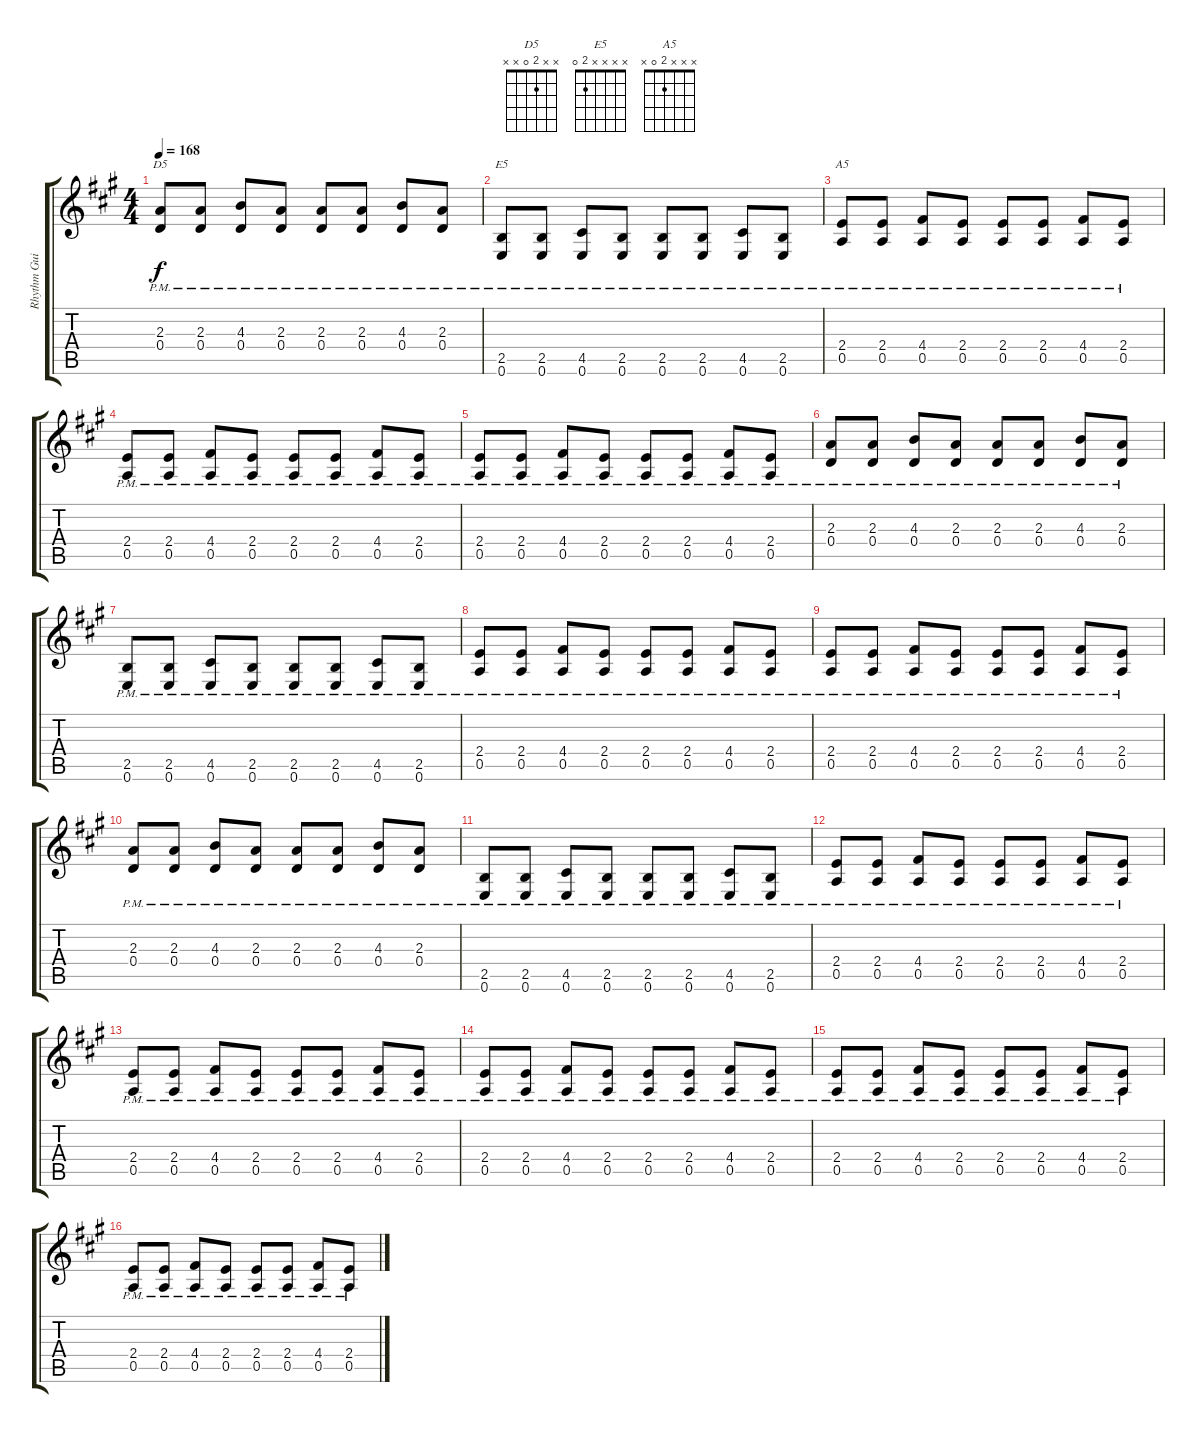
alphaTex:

\track ("Rhythm Guitar" "Rhythm Gui") {instrument electricguitarclean}
\staff {score tabs}
\tuning (E4 B3 G3 D3 A2 E2) {hide}
\chord ("D5" x x 2 0 x x)
\chord ("E5" x x x x 2 0)
\chord ("A5" x x x 2 0 x)
\ts (4 4)
\tempo 168
\clef g2
\ks a
(2.3{pm} 0.4).8{ch "D5" dy f} (2.3{pm} 0.4).8 (4.3{pm} 0.4).8 (2.3{pm} 0.4).8 (2.3{pm} 0.4).8 (2.3{pm} 0.4).8 (4.3{pm} 0.4).8 (2.3{pm} 0.4).8 |
(2.5{pm} 0.6).8{ch "E5"} (2.5{pm} 0.6).8 (4.5{pm} 0.6).8 (2.5{pm} 0.6).8 (2.5{pm} 0.6).8 (2.5{pm} 0.6).8 (4.5{pm} 0.6).8 (2.5{pm} 0.6).8 |
(2.4 0.5{pm}).8{ch "A5"} (2.4 0.5{pm}).8 (4.4 0.5{pm}).8 (2.4 0.5{pm}).8 (2.4 0.5{pm}).8 (2.4 0.5{pm}).8 (4.4 0.5{pm}).8 (2.4 0.5{pm}).8 |
(2.4 0.5{pm}).8 (2.4 0.5{pm}).8 (4.4 0.5{pm}).8 (2.4 0.5{pm}).8 (2.4 0.5{pm}).8 (2.4 0.5{pm}).8 (4.4 0.5{pm}).8 (2.4 0.5{pm}).8 |
(2.4 0.5{pm}).8 (2.4 0.5{pm}).8 (4.4 0.5{pm}).8 (2.4 0.5{pm}).8 (2.4 0.5{pm}).8 (2.4 0.5{pm}).8 (4.4 0.5{pm}).8 (2.4 0.5{pm}).8 |
(2.3{pm} 0.4).8 (2.3{pm} 0.4).8 (4.3{pm} 0.4).8 (2.3{pm} 0.4).8 (2.3{pm} 0.4).8 (2.3{pm} 0.4).8 (4.3{pm} 0.4).8 (2.3{pm} 0.4).8 |
(2.5{pm} 0.6).8 (2.5{pm} 0.6).8 (4.5{pm} 0.6).8 (2.5{pm} 0.6).8 (2.5{pm} 0.6).8 (2.5{pm} 0.6).8 (4.5{pm} 0.6).8 (2.5{pm} 0.6).8 |
(2.4 0.5{pm}).8 (2.4 0.5{pm}).8 (4.4 0.5{pm}).8 (2.4 0.5{pm}).8 (2.4 0.5{pm}).8 (2.4 0.5{pm}).8 (4.4 0.5{pm}).8 (2.4 0.5{pm}).8 |
(2.4 0.5{pm}).8 (2.4 0.5{pm}).8 (4.4 0.5{pm}).8 (2.4 0.5{pm}).8 (2.4 0.5{pm}).8 (2.4 0.5{pm}).8 (4.4 0.5{pm}).8 (2.4 0.5{pm}).8 |
(2.3{pm} 0.4{pm}).8 (2.3{pm} 0.4{pm}).8 (4.3{pm} 0.4{pm}).8 (2.3{pm} 0.4{pm}).8 (2.3{pm} 0.4{pm}).8 (2.3{pm} 0.4{pm}).8 (4.3{pm} 0.4{pm}).8 (2.3{pm} 0.4{pm}).8 |
(2.5{pm} 0.6).8 (2.5{pm} 0.6).8 (4.5{pm} 0.6).8 (2.5{pm} 0.6).8 (2.5{pm} 0.6).8 (2.5{pm} 0.6).8 (4.5{pm} 0.6).8 (2.5{pm} 0.6).8 |
(2.4{pm} 0.5{pm}).8 (2.4{pm} 0.5{pm}).8 (4.4{pm} 0.5{pm}).8 (2.4{pm} 0.5{pm}).8 (2.4{pm} 0.5{pm}).8 (2.4{pm} 0.5{pm}).8 (4.4{pm} 0.5{pm}).8 (2.4{pm} 0.5{pm}).8 |
(2.4 0.5{pm}).8 (2.4 0.5{pm}).8 (4.4 0.5{pm}).8 (2.4 0.5{pm}).8 (2.4 0.5{pm}).8 (2.4 0.5{pm}).8 (4.4 0.5{pm}).8 (2.4 0.5{pm}).8 |
(2.4 0.5{pm}).8 (2.4 0.5{pm}).8 (4.4 0.5{pm}).8 (2.4 0.5{pm}).8 (2.4 0.5{pm}).8 (2.4 0.5{pm}).8 (4.4 0.5{pm}).8 (2.4 0.5{pm}).8 |
(2.4 0.5{pm}).8 (2.4 0.5{pm}).8 (4.4 0.5{pm}).8 (2.4 0.5{pm}).8 (2.4 0.5{pm}).8 (2.4 0.5{pm}).8 (4.4 0.5{pm}).8 (2.4 0.5{pm}).8 |
(2.4 0.5{pm}).8 (2.4 0.5{pm}).8 (4.4 0.5{pm}).8 (2.4 0.5{pm}).8 (2.4 0.5{pm}).8 (2.4 0.5{pm}).8 (4.4 0.5{pm}).8 (2.4 0.5{pm}).8
